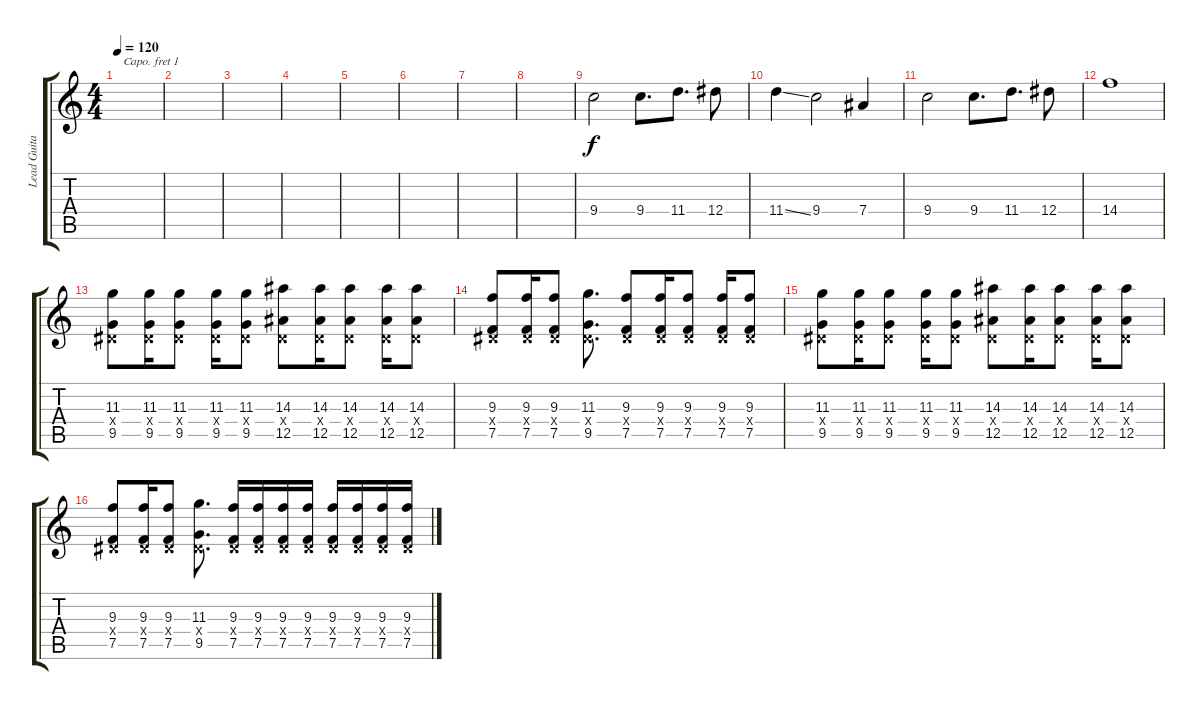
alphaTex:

\track ("Lead Guitar" "Lead Guita") {instrument distortionguitar}
\staff {score tabs}
\capo 1
\tuning (E4 B3 G3 D3 A2 E2) {hide}
\ts (4 4)
\tempo 120
\clef g2
\ks c
|
|
|
|
|
|
|
|
9.4.2 9.4.8{d} 11.4.8{d} 12.4.8 |
11.4{ss}.4 9.4.2 7.4.4 |
9.4.2 9.4.8{d} 11.4.8{d} 12.4.8 |
14.4.1 |
(11.3 0.4{x} 9.5).8 (11.3 0.4{x} 9.5).16 (11.3 0.4{x} 9.5).8 (11.3 0.4{x} 9.5).16 (11.3 0.4{x} 9.5).8 (14.3 0.4{x} 12.5).8 (14.3 0.4{x} 12.5).16 (14.3 0.4{x} 12.5).8 (14.3 0.4{x} 12.5).16 (14.3 0.4{x} 12.5).8 |
(9.3 0.4{x} 7.5).8 (9.3 0.4{x} 7.5).16 (9.3 0.4{x} 7.5).8 (11.3 0.4{x} 9.5).8{d} (9.3 0.4{x} 7.5).8 (9.3 0.4{x} 7.5).16 (9.3 0.4{x} 7.5).8 (9.3 0.4{x} 7.5).16 (9.3 0.4{x} 7.5).8 |
(11.3 0.4{x} 9.5).8 (11.3 0.4{x} 9.5).16 (11.3 0.4{x} 9.5).8 (11.3 0.4{x} 9.5).16 (11.3 0.4{x} 9.5).8 (14.3 0.4{x} 12.5).8 (14.3 0.4{x} 12.5).16 (14.3 0.4{x} 12.5).8 (14.3 0.4{x} 12.5).16 (14.3 0.4{x} 12.5).8 |
(9.3 0.4{x} 7.5).8 (9.3 0.4{x} 7.5).16 (9.3 0.4{x} 7.5).8 (11.3 0.4{x} 9.5).8{d} (9.3 0.4{x} 7.5).16 (9.3 0.4{x} 7.5).16 (9.3 0.4{x} 7.5).16 (9.3 0.4{x} 7.5).16 (9.3 0.4{x} 7.5).16 (9.3 0.4{x} 7.5).16 (9.3 0.4{x} 7.5).16 (9.3 0.4{x} 7.5).16
